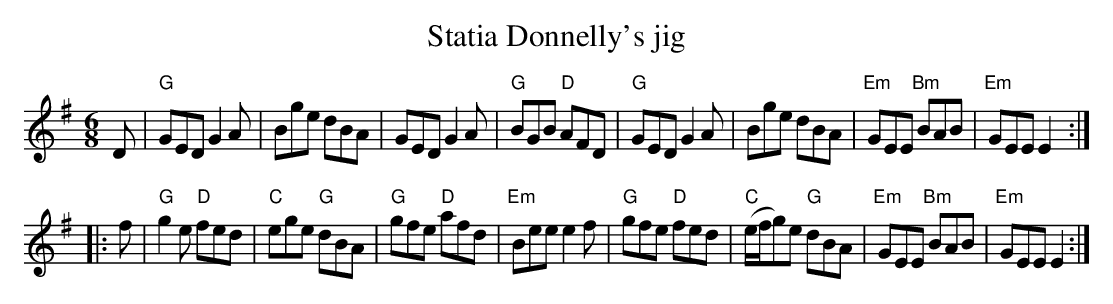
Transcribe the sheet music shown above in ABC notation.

X:1
T:Statia Donnelly's jig
M:6/8
L:1/8
K:G
D|\
"G"GED G2A|Bge dBA|GED G2A|"G"BGB "D"AFD|\
"G"GED G2A|Bge dBA|"Em"GEE "Bm"BAB|"Em"GEE E2 :|
|:f|\
"G"g2e "D"fed|"C"ege "G"dBA|"G"gfe "D"afd|"Em"Bee e2f|\
"G"gfe "D"fed|"C"(e/f/g)e "G"dBA|"Em"GEE "Bm"BAB|"Em"GEE E2:|
